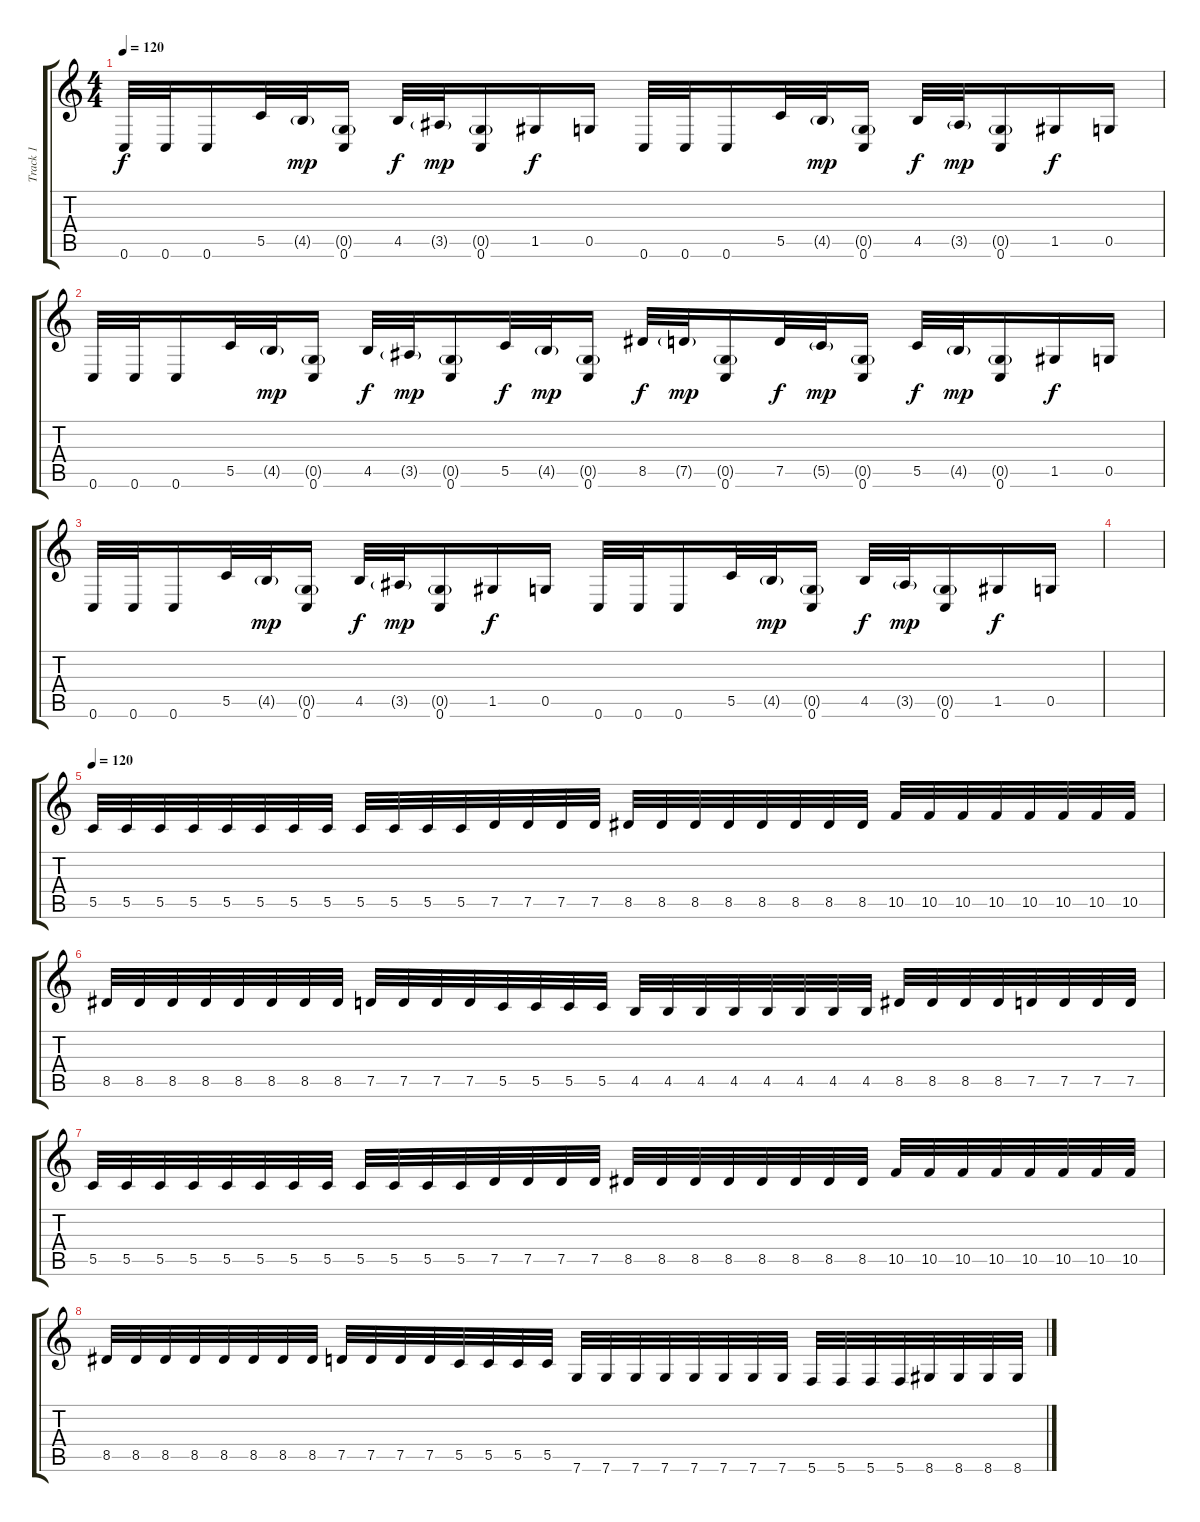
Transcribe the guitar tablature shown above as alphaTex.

\track ("Track 1" "Track 1") {instrument acousticguitarsteel}
\staff {score tabs}
\tuning (D4 A3 F3 C3 G2 C2) {hide}
\ts (4 4)
\tempo 120
\clef g2
\ks c
0.6.32{dy f} 0.6.32 0.6.16 5.5.32 4.5{g}.32{dy mp} (0.5{g} 0.6).16 4.5.32{dy f} 3.5{g}.32{dy mp} (0.5{g} 0.6).16 1.5.16{dy f} 0.5.16 0.6.32 0.6.32 0.6.16 5.5.32 4.5{g}.32{dy mp} (0.5{g} 0.6).16 4.5.32{dy f} 3.5{g}.32{dy mp} (0.5{g} 0.6).16 1.5.16{dy f} 0.5.16 |
0.6.32 0.6.32 0.6.16 5.5.32 4.5{g}.32{dy mp} (0.5{g} 0.6).16 4.5.32{dy f} 3.5{g}.32{dy mp} (0.5{g} 0.6).16 5.5.32{dy f} 4.5{g}.32{dy mp} (0.5{g} 0.6).16 8.5.32{dy f} 7.5{g}.32{dy mp} (0.5{g} 0.6).16 7.5.32{dy f} 5.5{g}.32{dy mp} (0.5{g} 0.6).16 5.5.32{dy f} 4.5{g}.32{dy mp} (0.5{g} 0.6).16 1.5.16{dy f} 0.5.16 |
0.6.32 0.6.32 0.6.16 5.5.32 4.5{g}.32{dy mp} (0.5{g} 0.6).16 4.5.32{dy f} 3.5{g}.32{dy mp} (0.5{g} 0.6).16 1.5.16{dy f} 0.5.16 0.6.32 0.6.32 0.6.16 5.5.32 4.5{g}.32{dy mp} (0.5{g} 0.6).16 4.5.32{dy f} 3.5{g}.32{dy mp} (0.5{g} 0.6).16 1.5.16{dy f} 0.5.16 |
|
\tempo 120
5.5.32{instrument distortionguitar} 5.5.32 5.5.32 5.5.32 5.5.32 5.5.32 5.5.32 5.5.32 5.5.32 5.5.32 5.5.32 5.5.32 7.5.32 7.5.32 7.5.32 7.5.32 8.5.32 8.5.32 8.5.32 8.5.32 8.5.32 8.5.32 8.5.32 8.5.32 10.5.32 10.5.32 10.5.32 10.5.32 10.5.32 10.5.32 10.5.32 10.5.32 |
8.5.32 8.5.32 8.5.32 8.5.32 8.5.32 8.5.32 8.5.32 8.5.32 7.5.32 7.5.32 7.5.32 7.5.32 5.5.32 5.5.32 5.5.32 5.5.32 4.5.32 4.5.32 4.5.32 4.5.32 4.5.32 4.5.32 4.5.32 4.5.32 8.5.32 8.5.32 8.5.32 8.5.32 7.5.32 7.5.32 7.5.32 7.5.32 |
5.5.32 5.5.32 5.5.32 5.5.32 5.5.32 5.5.32 5.5.32 5.5.32 5.5.32 5.5.32 5.5.32 5.5.32 7.5.32 7.5.32 7.5.32 7.5.32 8.5.32 8.5.32 8.5.32 8.5.32 8.5.32 8.5.32 8.5.32 8.5.32 10.5.32 10.5.32 10.5.32 10.5.32 10.5.32 10.5.32 10.5.32 10.5.32 |
8.5.32 8.5.32 8.5.32 8.5.32 8.5.32 8.5.32 8.5.32 8.5.32 7.5.32 7.5.32 7.5.32 7.5.32 5.5.32 5.5.32 5.5.32 5.5.32 7.6.32 7.6.32 7.6.32 7.6.32 7.6.32 7.6.32 7.6.32 7.6.32 5.6.32 5.6.32 5.6.32 5.6.32 8.6.32 8.6.32 8.6.32 8.6.32
